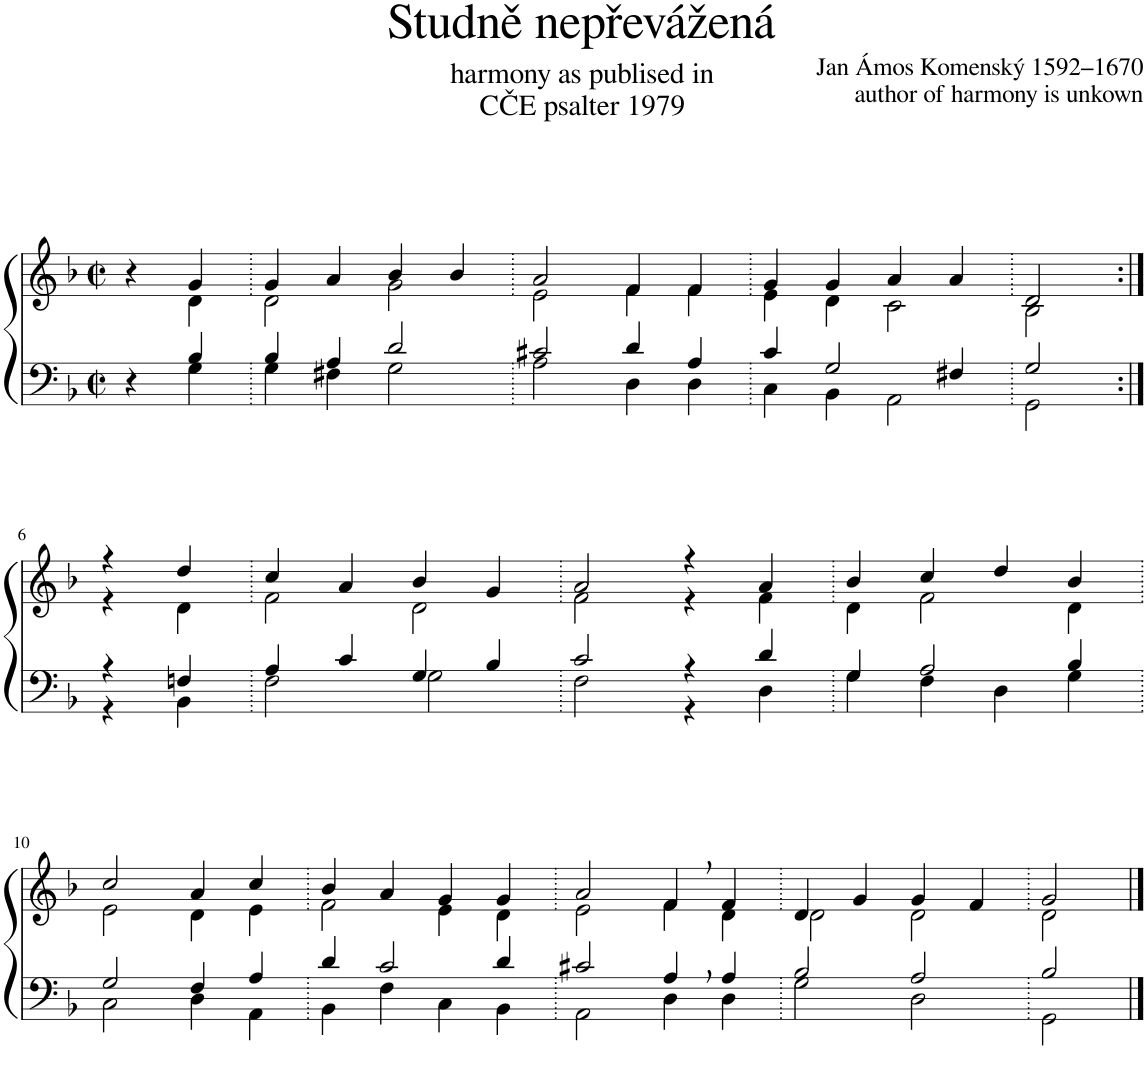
**kern	**kern
*part2	*part1
*staff2	*staff1
*I"Piano	*I"Piano
*I'Pno	*I'Pno
*clefF4	*clefG2
*k[b-]	*k[b-]
*M2/2	*M2/2
*met(c|)	*met(c|)
=1	=1
*^	*^
4r	4ryy	4r	4ryy
4B-/	4G\	4g/	4d\
=2.	=2.	=2.	=2.
4B-/	4G\	4g/	2d\
4A/	4F#X\	4a/	.
2d/	2G\	4b-/	2g\
.	.	4b-/	.
=3.	=3.	=3.	=3.
2c#X/	2A\	2a/	2e\
4d/	4D\	4f/	4f\
4A/	4D\	4f/	4f\
=4.	=4.	=4.	=4.
4c/	4C\	4g/	4e\
2G/	4BB-\	4g/	4d\
.	2AA\	4a/	2c\
4F#X/	.	4a/	.
=5.	=5.	=5.	=5.
2G/	2GG\	2d/	2B-\
!!LO:LB:g=z	!!
=6:|!	=6:|!	=6:|!	=6:|!
4r	4r	4r	4r
4Fn/	4BB-\	4dd/	4d\
=7.	=7.	=7.	=7.
4A/	2F\	4cc/	2f\
4c/	.	4a/	.
4G/	2G\	4b-/	2d\
4B-/	.	4g/	.
=8.	=8.	=8.	=8.
2c/	2F\	2a/	2f\
4r	4r	4r	4r
4d/	4D\	4a/	4f\
=9.	=9.	=9.	=9.
4G/	4G\	4b-/	4d\
2A/	4F\	4cc/	2f\
.	4D\	4dd/	.
4B-/	4G\	4b-/	4d\
!!LO:LB:g=z	!!
=10.	=10.	=10.	=10.
2G/	2C\	2cc/	2e\
4F/	4D\	4a/	4d\
4A/	4AA\	4cc/	4e\
=11.	=11.	=11.	=11.
4d/	4BB-\	4b-/	2f\
2c/	4F\	4a/	.
.	4C\	4g/	4e\
4d/	4BB-\	4g/	4d\
=12.	=12.	=12.	=12.
2c#X/	2AA\	2a/	2e\
4A,/	4D\	4f,/	4f\
4A/	4D\	4f/	4d\
=13.	=13.	=13.	=13.
2B-/	2G\	4d/	2d\
.	.	4g/	.
2A/	2D\	4g/	2d\
.	.	4f/	.
=14.	=14.	=14.	=14.
2B-/	2GG\	2g/	2d\
*v	*v	*	*
*	*v	*v
==	==
*-	*-
